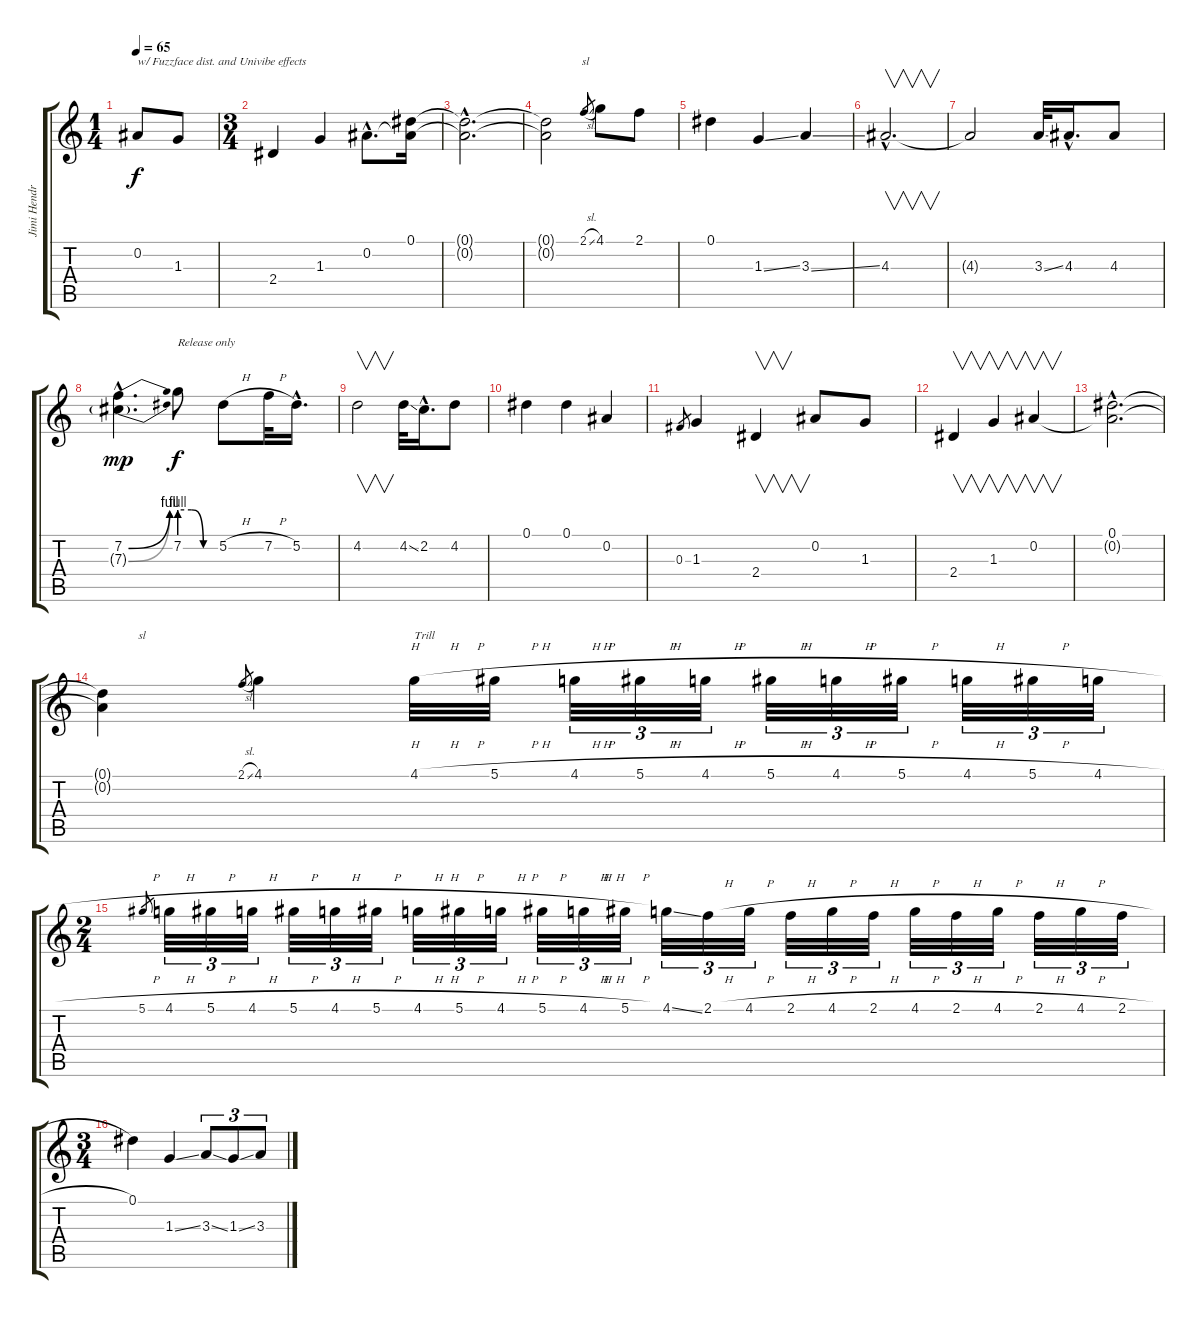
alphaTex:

\track ("Jimi Hendrix" "Jimi Hendr") {instrument overdrivenguitar}
\staff {score tabs}
\tuning (Eb4 Bb3 Gb3 Db3 Ab2 Eb2) {hide}
\ts (1 4)
\tempo 65
\clef g2
\ks c
0.2.8{txt "w/ Fuzzface dist. and Univibe effects" dy f instrument overdrivenguitar} 1.3.8 |
\ts (3 4)
2.4.4 1.3.4 0.2{hac}.8{d} (0.1 0.2{t}).16 |
(0.1{hac t} 0.2{hac t}).2{d} |
(0.1{t} 0.2{t}).2{txt "            sl"} 2.1{sl}.8{gr} 4.1.8 2.1.8 |
0.1.4 1.3{ss}.4 3.3{ss}.4 |
4.3{hac}.2{v d} |
4.3{t}.2 3.3{ss}.32 4.3{hac}.16{d} 4.3.8 |
(7.2{be (bend 0 0 60 4) hac} 7.3{be (bend 0 0 60 4) g hac}).4{d dy mp} 7.2{be (custom 0 4 20 4 40 0 60 0)}.8{txt "Release only" dy f} 5.2{h}.8 7.2{h}.32 5.2{hac}.16{d} |
4.2.2{v} 4.2{ss}.32 2.2{hac}.16{d} 4.2.8 |
0.1.4 0.1.4 0.2.4 |
0.3.8{gr} 1.3.4 2.4.4{v} 0.2.8 1.3.8 |
2.4.4{v} 1.3.4{v} 0.2.4{v} |
(0.1{hac} 0.2{hac t}).2{d} |
(0.1{t} 0.2{t}).4{txt "            sl"} 2.1{sl}.8{gr} 4.1.4 4.1{h}.32{txt "Trill"} 5.1{h}.32 4.1{h}.32{tu (3 2)} 5.1{h}.32{tu (3 2)} 4.1{h}.32{tu (3 2)} 5.1{h}.32{tu (3 2)} 4.1{h}.32{tu (3 2)} 5.1{h}.32{tu (3 2)} 4.1{h}.32{tu (3 2)} 5.1{h}.32{tu (3 2)} 4.1{h}.32{tu (3 2)} |
\ts (2 4)
5.1{h}.8{gr} 4.1{h}.32{tu (3 2)} 5.1{h}.32{tu (3 2)} 4.1{h}.32{tu (3 2)} 5.1{h}.32{tu (3 2)} 4.1{h}.32{tu (3 2)} 5.1{h}.32{tu (3 2)} 4.1{h}.32{tu (3 2)} 5.1{h}.32{tu (3 2)} 4.1{h}.32{tu (3 2)} 5.1{h}.32{tu (3 2)} 4.1{h}.32{tu (3 2)} 5.1{h}.32{tu (3 2)} 4.1{ss}.32{tu (3 2)} 2.1{h}.32{tu (3 2)} 4.1{h}.32{tu (3 2)} 2.1{h}.32{tu (3 2)} 4.1{h}.32{tu (3 2)} 2.1{h}.32{tu (3 2)} 4.1{h}.32{tu (3 2)} 2.1{h}.32{tu (3 2)} 4.1{h}.32{tu (3 2)} 2.1{h}.32{tu (3 2)} 4.1{h}.32{tu (3 2)} 2.1{h}.32{tu (3 2)} |
\ts (3 4)
0.1.4 1.3{ss}.4 3.3{ss}.8{tu (3 2)} 1.3{ss}.8{tu (3 2)} 3.3{ss}.8{tu (3 2)}
